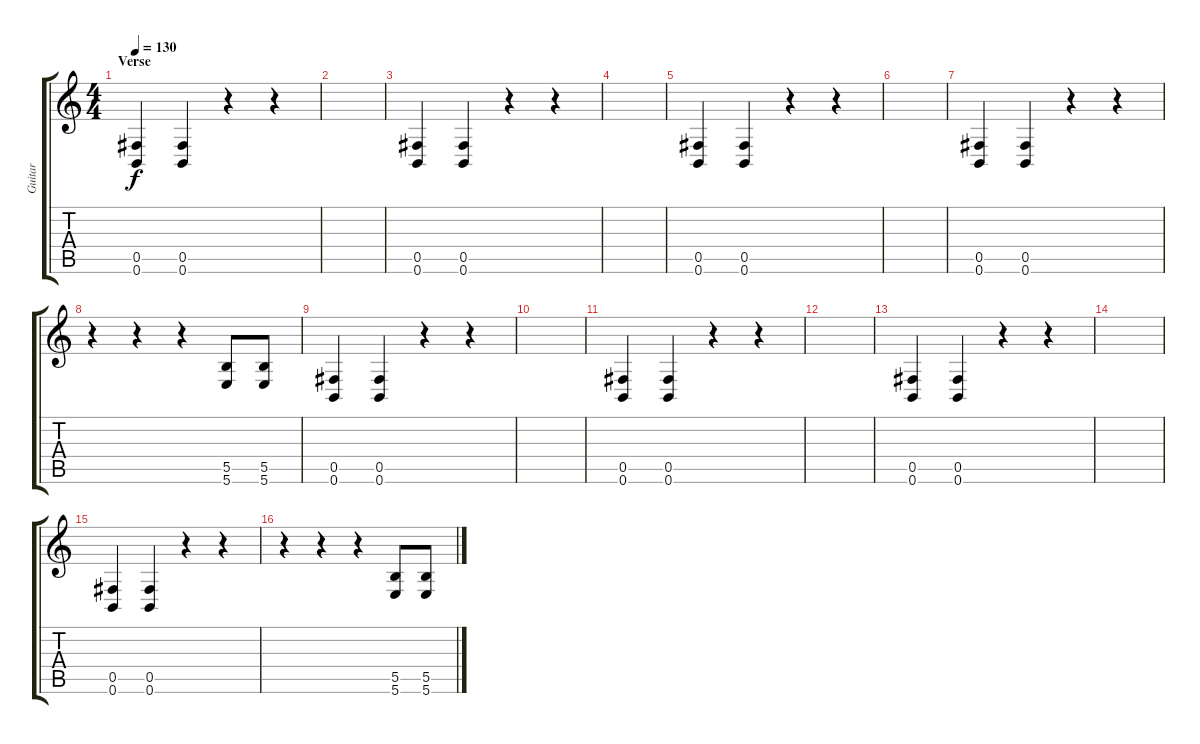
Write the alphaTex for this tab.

\track ("Guitar" "Guitar") {instrument distortionguitar}
\staff {score tabs}
\tuning (Db4 Ab3 E3 B2 Gb2 B1) {hide}
\ts (4 4)
\section ("" "Verse")
\tempo 130
\clef g2
\ks c
(0.5 0.6).4{dy f} (0.5 0.6).4 r.4 r.4 |
|
(0.5 0.6).4 (0.5 0.6).4 r.4 r.4 |
|
(0.5 0.6).4 (0.5 0.6).4 r.4 r.4 |
|
(0.5 0.6).4 (0.5 0.6).4 r.4 r.4 |
r.4 r.4 r.4 (5.5 5.6).8 (5.5 5.6).8 |
(0.5 0.6).4 (0.5 0.6).4 r.4 r.4 |
|
(0.5 0.6).4 (0.5 0.6).4 r.4 r.4 |
|
(0.5 0.6).4 (0.5 0.6).4 r.4 r.4 |
|
(0.5 0.6).4 (0.5 0.6).4 r.4 r.4 |
r.4 r.4 r.4 (5.5 5.6).8 (5.5 5.6).8
